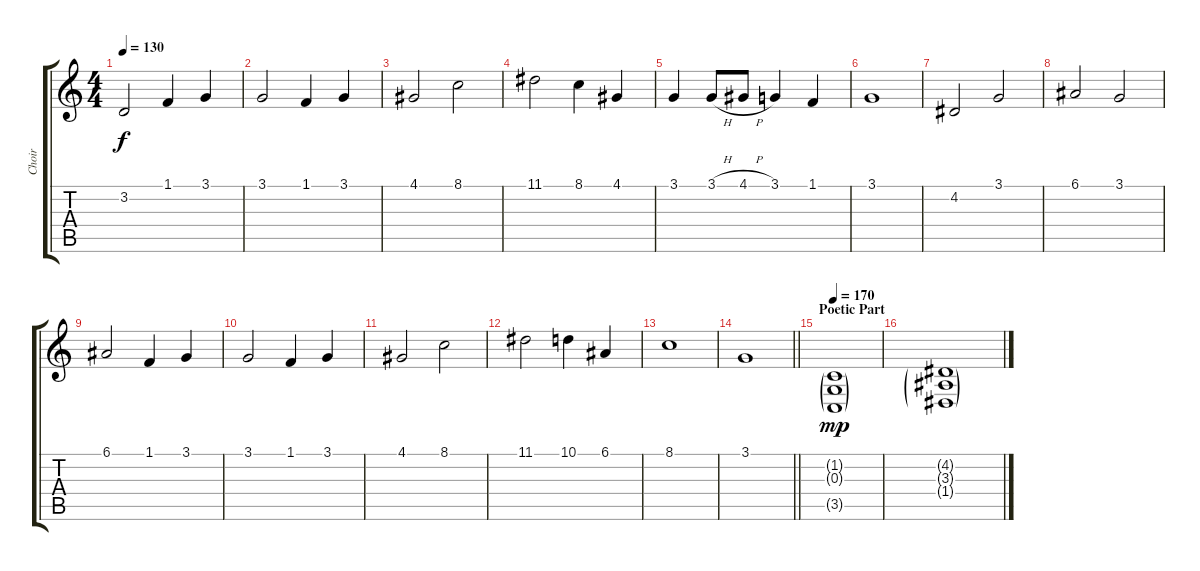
\track ("Choir" "Choir") {instrument choiraahs}
\staff {score tabs}
\tuning (E4 B3 G3 D3 A2 E2) {hide}
\ts (4 4)
\tempo 130
\clef g2
\ks c
3.2.2{dy f} 1.1.4 3.1.4 |
3.1.2 1.1.4 3.1.4 |
4.1.2 8.1.2 |
11.1.2 8.1.4 4.1.4 |
3.1.4 3.1{h}.8 4.1{h}.8 3.1.4 1.1.4 |
3.1.1 |
4.2.2 3.1.2 |
6.1.2 3.1.2 |
6.1.2 1.1.4 3.1.4 |
3.1.2 1.1.4 3.1.4 |
4.1.2 8.1.2 |
11.1.2 10.1.4 6.1.4 |
8.1.1 |
\barLineRight lightlight
3.1.1 |
\section ("" "Poetic Part")
\tempo 170
(1.2{g} 0.3{g} 3.5{g}).1{dy mp} |
(4.2{g} 3.3{g} 1.4{g}).1
